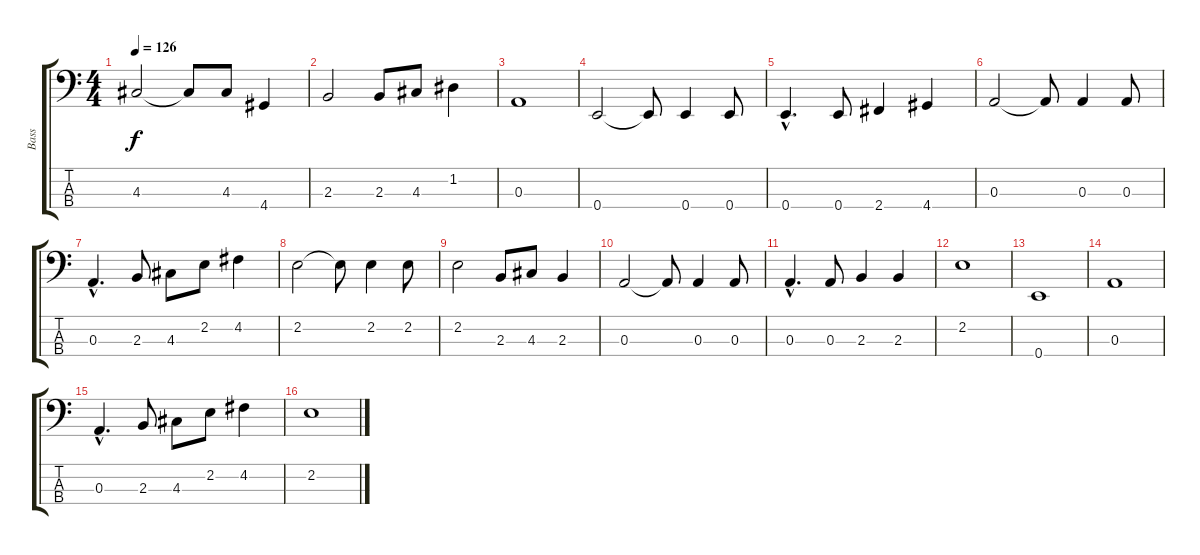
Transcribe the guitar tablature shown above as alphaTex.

\track ("Bass" "Bass") {instrument electricbassfinger}
\staff {score tabs}
\tuning (G2 D2 A1 E1) {hide}
\ts (4 4)
\tempo 126
\clef f4
\ks c
4.3.2{dy f} 4.3{t}.8 4.3.8 4.4.4 |
2.3.2 2.3.8 4.3.8 1.2.4 |
0.3.1 |
0.4.2 0.4{t}.8 0.4.4 0.4.8 |
0.4{hac}.4{d} 0.4.8 2.4.4 4.4.4 |
0.3.2 0.3{t}.8 0.3.4 0.3.8 |
0.3{hac}.4{d} 2.3.8 4.3.8 2.2.8 4.2.4 |
2.2.2 2.2{t}.8 2.2.4 2.2.8 |
2.2.2 2.3.8 4.3.8 2.3.4 |
0.3.2 0.3{t}.8 0.3.4 0.3.8 |
0.3{hac}.4{d} 0.3.8 2.3.4 2.3.4 |
2.2.1 |
0.4.1 |
0.3.1 |
0.3{hac}.4{d} 2.3.8 4.3.8 2.2.8 4.2.4 |
2.2.1
